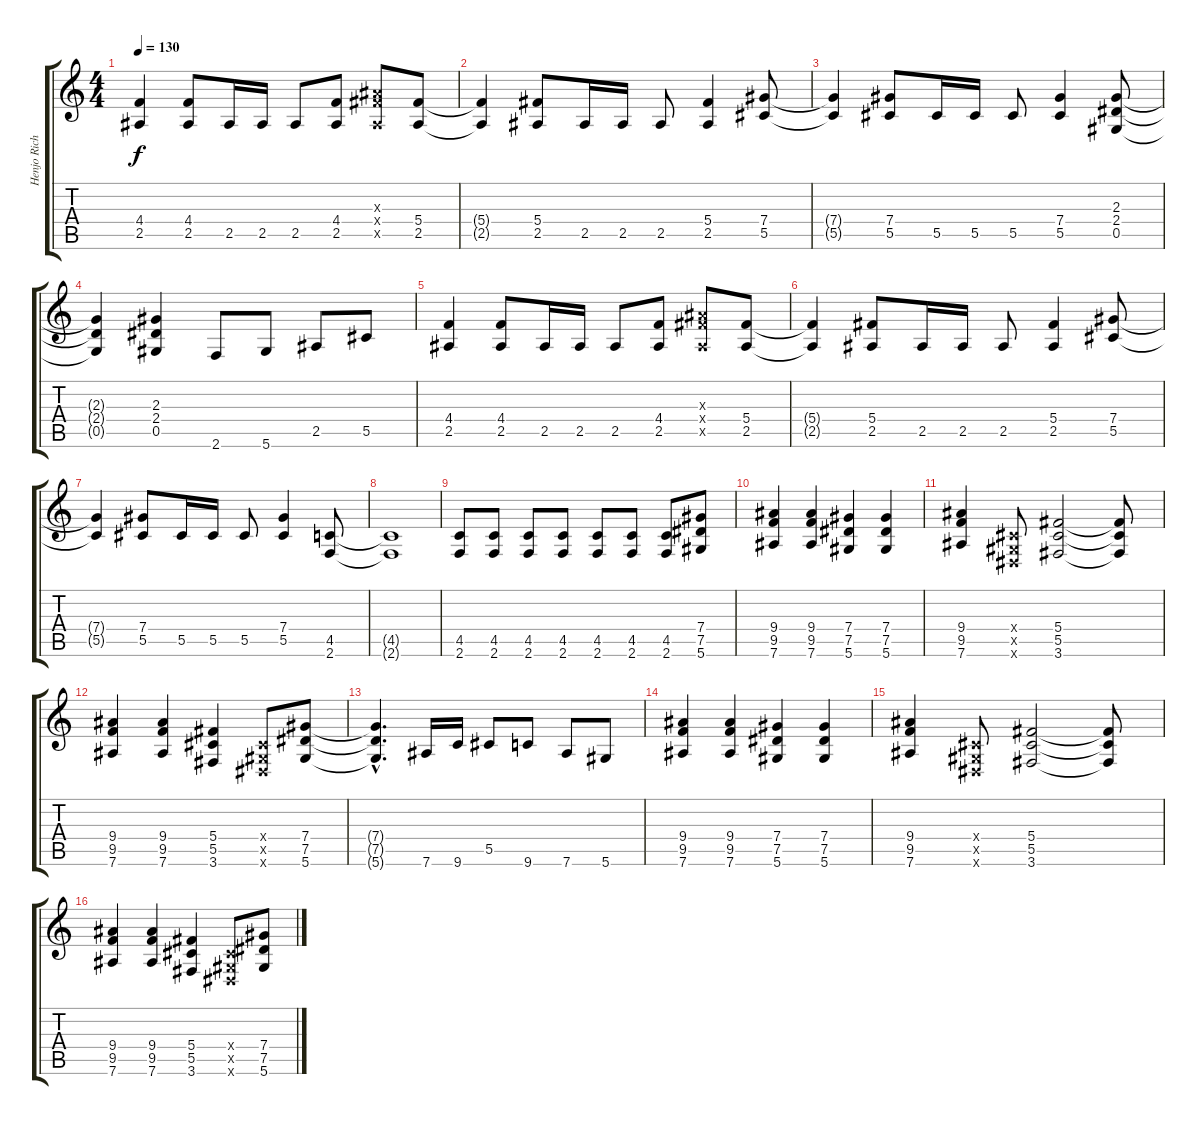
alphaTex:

\track ("Henjo Richter (guitar 2)" "Henjo Rich") {instrument distortionguitar}
\staff {score tabs}
\tuning (Eb4 Bb3 Gb3 Db3 Ab2 Eb2) {hide}
\ts (4 4)
\tempo 130
\clef g2
\ks c
(4.4 2.5).4{dy f} (4.4 2.5).8 2.5.16 2.5.16 2.5.8 (4.4 2.5).8 (4.3{x} 5.4{x} 2.5{x}).8 (5.4 2.5).8 |
(5.4{t} 2.5{t}).4 (5.4 2.5).8 2.5.16 2.5.16 2.5.8 (5.4 2.5).4 (7.4 5.5).8 |
(7.4{t} 5.5{t}).4 (7.4 5.5).8 5.5.16 5.5.16 5.5.8 (7.4 5.5).4 (2.3 2.4 0.5).8 |
(2.3{t} 2.4{t} 0.5{t}).4 (2.3 2.4 0.5).4 2.6.8 5.6.8 2.5.8 5.5.8 |
(4.4 2.5).4 (4.4 2.5).8 2.5.16 2.5.16 2.5.8 (4.4 2.5).8 (4.3{x} 5.4{x} 2.5{x}).8 (5.4 2.5).8 |
(5.4{t} 2.5{t}).4 (5.4 2.5).8 2.5.16 2.5.16 2.5.8 (5.4 2.5).4 (7.4 5.5).8 |
(7.4{t} 5.5{t}).4 (7.4 5.5).8 5.5.16 5.5.16 5.5.8 (7.4 5.5).4 (4.5 2.6).8 |
(4.5{t} 2.6{t}).1 |
(4.5 2.6).8 (4.5 2.6).8 (4.5 2.6).8 (4.5 2.6).8 (4.5 2.6).8 (4.5 2.6).8 (4.5 2.6).8 (7.4 7.5 5.6).8 |
(9.4 9.5 7.6).4 (9.4 9.5 7.6).4 (7.4 7.5 5.6).4 (7.4 7.5 5.6).4 |
(9.4 9.5 7.6).4 (0.4{x} 0.5{x} 0.6{x}).8 (5.4 5.5 3.6).2 (5.4{t} 5.5{t} 3.6{t}).8 |
(9.4 9.5 7.6).4 (9.4 9.5 7.6).4 (5.4 5.5 3.6).4 (0.4{x} 0.5{x} 0.6{x}).8 (7.4 7.5 5.6).8 |
(7.4{hac t} 7.5{hac t} 5.6{hac t}).4{d} 7.6.16 9.6.16 5.5.8 9.6.8 7.6.8 5.6.8 |
(9.4 9.5 7.6).4 (9.4 9.5 7.6).4 (7.4 7.5 5.6).4 (7.4 7.5 5.6).4 |
(9.4 9.5 7.6).4 (0.4{x} 0.5{x} 0.6{x}).8 (5.4 5.5 3.6).2 (5.4{t} 5.5{t} 3.6{t}).8 |
(9.4 9.5 7.6).4 (9.4 9.5 7.6).4 (5.4 5.5 3.6).4 (0.4{x} 0.5{x} 0.6{x}).8 (7.4 7.5 5.6).8
